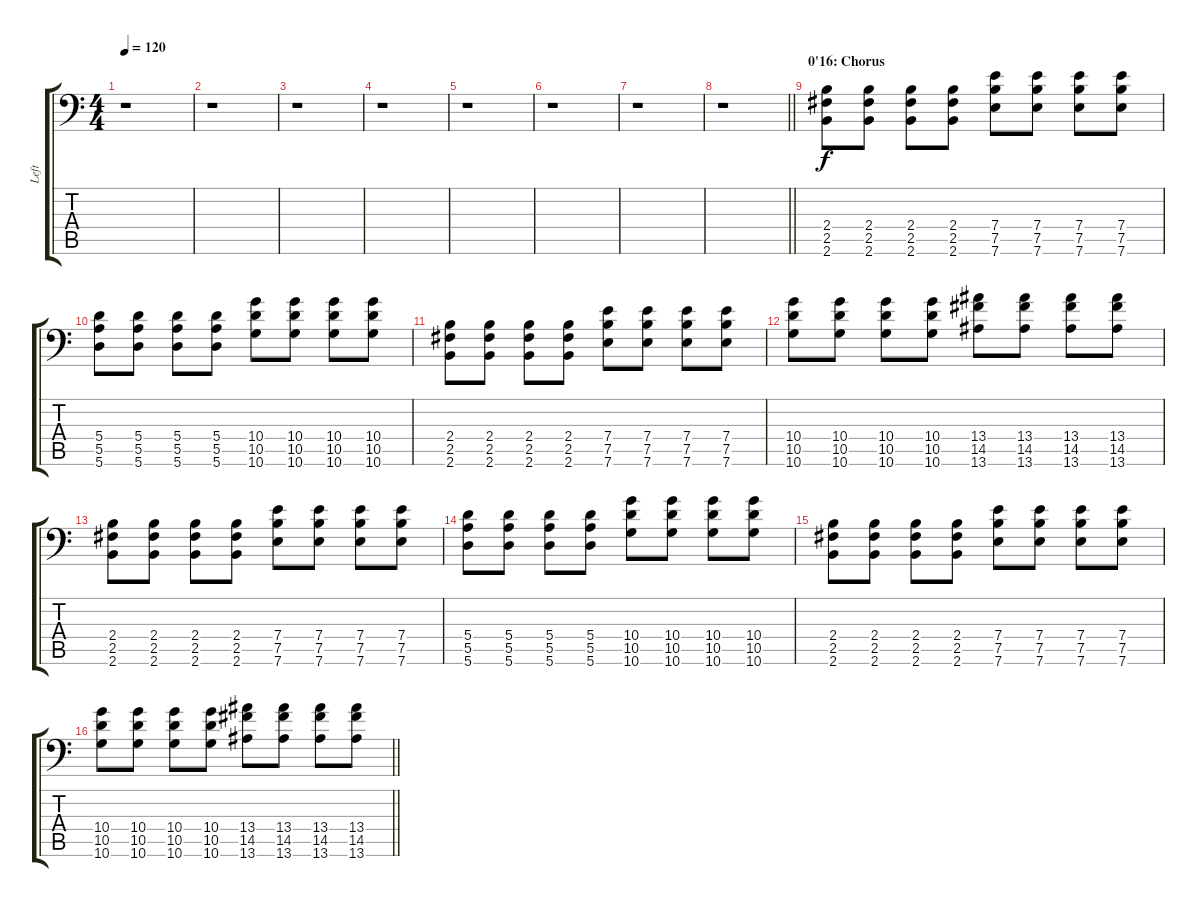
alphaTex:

\track ("Left" "Left") {instrument distortionguitar}
\staff {score tabs}
\tuning (B3 Gb3 D3 A2 E2 A1) {hide}
\ts (4 4)
\tempo 120
\clef f4
\ks c
r.1{dy f instrument distortionguitar} |
r.1 |
r.1 |
r.1 |
r.1 |
r.1 |
r.1 |
\barLineRight lightlight
r.1 |
\section ("" "0'16: Chorus")
(2.4 2.5 2.6).8 (2.4 2.5 2.6).8 (2.4 2.5 2.6).8 (2.4 2.5 2.6).8 (7.4 7.5 7.6).8 (7.4 7.5 7.6).8 (7.4 7.5 7.6).8 (7.4 7.5 7.6).8 |
(5.4 5.5 5.6).8 (5.4 5.5 5.6).8 (5.4 5.5 5.6).8 (5.4 5.5 5.6).8 (10.4 10.5 10.6).8 (10.4 10.5 10.6).8 (10.4 10.5 10.6).8 (10.4 10.5 10.6).8 |
(2.4 2.5 2.6).8 (2.4 2.5 2.6).8 (2.4 2.5 2.6).8 (2.4 2.5 2.6).8 (7.4 7.5 7.6).8 (7.4 7.5 7.6).8 (7.4 7.5 7.6).8 (7.4 7.5 7.6).8 |
(10.4 10.5 10.6).8 (10.4 10.5 10.6).8 (10.4 10.5 10.6).8 (10.4 10.5 10.6).8 (13.4 14.5 13.6).8 (13.4 14.5 13.6).8 (13.4 14.5 13.6).8 (13.4 14.5 13.6).8 |
(2.4 2.5 2.6).8 (2.4 2.5 2.6).8 (2.4 2.5 2.6).8 (2.4 2.5 2.6).8 (7.4 7.5 7.6).8 (7.4 7.5 7.6).8 (7.4 7.5 7.6).8 (7.4 7.5 7.6).8 |
(5.4 5.5 5.6).8 (5.4 5.5 5.6).8 (5.4 5.5 5.6).8 (5.4 5.5 5.6).8 (10.4 10.5 10.6).8 (10.4 10.5 10.6).8 (10.4 10.5 10.6).8 (10.4 10.5 10.6).8 |
(2.4 2.5 2.6).8 (2.4 2.5 2.6).8 (2.4 2.5 2.6).8 (2.4 2.5 2.6).8 (7.4 7.5 7.6).8 (7.4 7.5 7.6).8 (7.4 7.5 7.6).8 (7.4 7.5 7.6).8 |
\barLineRight lightlight
(10.4 10.5 10.6).8 (10.4 10.5 10.6).8 (10.4 10.5 10.6).8 (10.4 10.5 10.6).8 (13.4 14.5 13.6).8 (13.4 14.5 13.6).8 (13.4 14.5 13.6).8 (13.4 14.5 13.6).8
